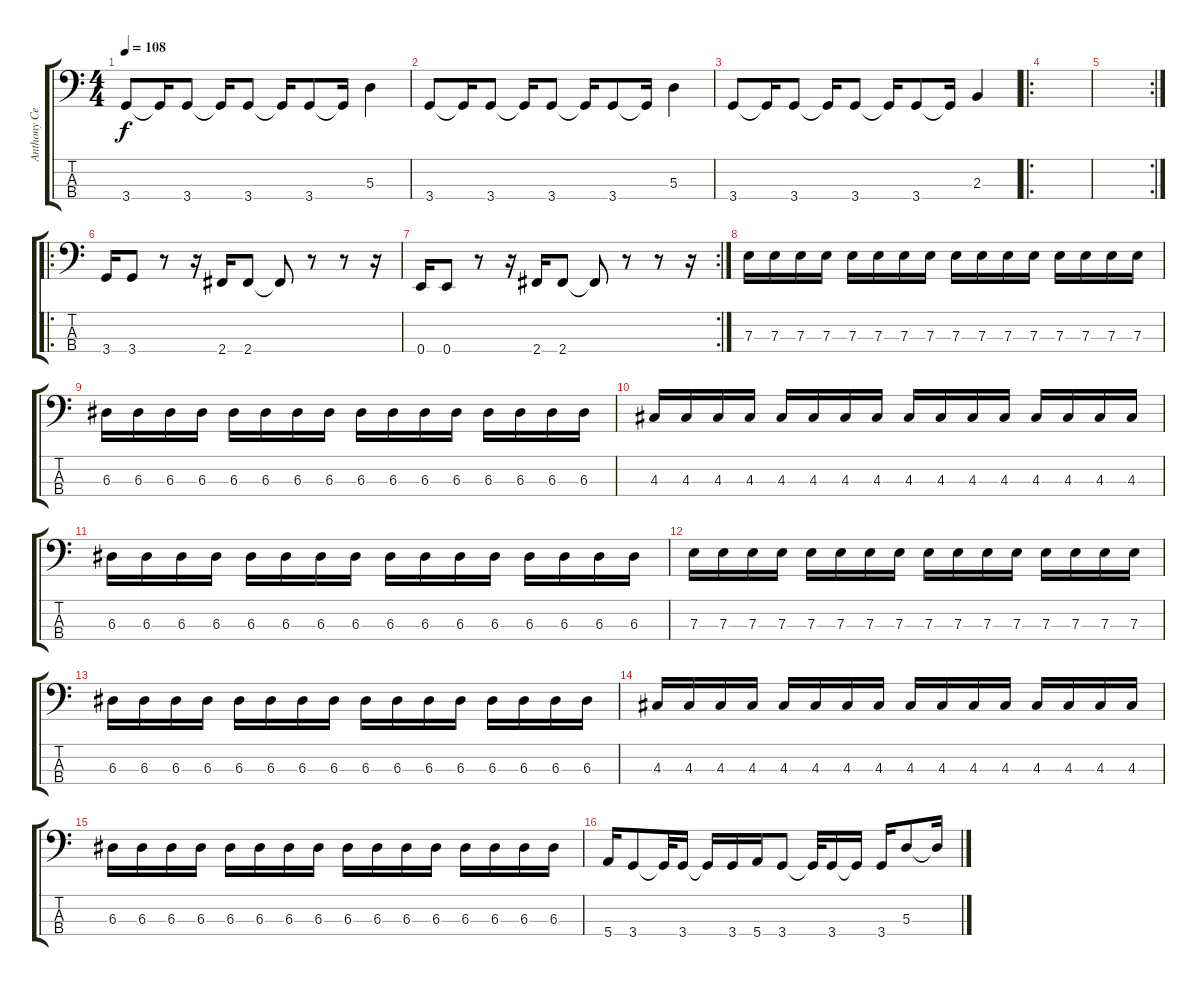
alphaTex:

\track ("Anthony Celestino" "Anthony Ce") {instrument electricbassfinger}
\staff {score tabs}
\tuning (G2 D2 A1 E1) {hide}
\ts (4 4)
\tempo 108
\clef f4
\ks c
3.4.8{dy f} 3.4{t}.16 3.4.8 3.4{t}.16 3.4.8 3.4{t}.16 3.4.8 3.4{t}.16 5.3.4 |
3.4.8 3.4{t}.16 3.4.8 3.4{t}.16 3.4.8 3.4{t}.16 3.4.8 3.4{t}.16 5.3.4 |
3.4.8 3.4{t}.16 3.4.8 3.4{t}.16 3.4.8 3.4{t}.16 3.4.8 3.4{t}.16 2.3.4 |
\ro
|
\rc 2
|
\ro
3.4.16 3.4.8 r.8 r.16 2.4.16 2.4.8 2.4{t}.8 r.8 r.8 r.16 |
\rc 2
0.4.16 0.4.8 r.8 r.16 2.4.16 2.4.8 2.4{t}.8 r.8 r.8 r.16 |
7.3.16 7.3.16 7.3.16 7.3.16 7.3.16 7.3.16 7.3.16 7.3.16 7.3.16 7.3.16 7.3.16 7.3.16 7.3.16 7.3.16 7.3.16 7.3.16 |
6.3.16 6.3.16 6.3.16 6.3.16 6.3.16 6.3.16 6.3.16 6.3.16 6.3.16 6.3.16 6.3.16 6.3.16 6.3.16 6.3.16 6.3.16 6.3.16 |
4.3.16 4.3.16 4.3.16 4.3.16 4.3.16 4.3.16 4.3.16 4.3.16 4.3.16 4.3.16 4.3.16 4.3.16 4.3.16 4.3.16 4.3.16 4.3.16 |
6.3.16 6.3.16 6.3.16 6.3.16 6.3.16 6.3.16 6.3.16 6.3.16 6.3.16 6.3.16 6.3.16 6.3.16 6.3.16 6.3.16 6.3.16 6.3.16 |
7.3.16 7.3.16 7.3.16 7.3.16 7.3.16 7.3.16 7.3.16 7.3.16 7.3.16 7.3.16 7.3.16 7.3.16 7.3.16 7.3.16 7.3.16 7.3.16 |
6.3.16 6.3.16 6.3.16 6.3.16 6.3.16 6.3.16 6.3.16 6.3.16 6.3.16 6.3.16 6.3.16 6.3.16 6.3.16 6.3.16 6.3.16 6.3.16 |
4.3.16 4.3.16 4.3.16 4.3.16 4.3.16 4.3.16 4.3.16 4.3.16 4.3.16 4.3.16 4.3.16 4.3.16 4.3.16 4.3.16 4.3.16 4.3.16 |
6.3.16 6.3.16 6.3.16 6.3.16 6.3.16 6.3.16 6.3.16 6.3.16 6.3.16 6.3.16 6.3.16 6.3.16 6.3.16 6.3.16 6.3.16 6.3.16 |
5.4.16 3.4.8 3.4{t}.32 3.4.16 3.4{t}.16 3.4.16 5.4.16 3.4.8 3.4{t}.32 3.4.16 3.4{t}.16 3.4.16 5.3.8 5.3{t}.16
